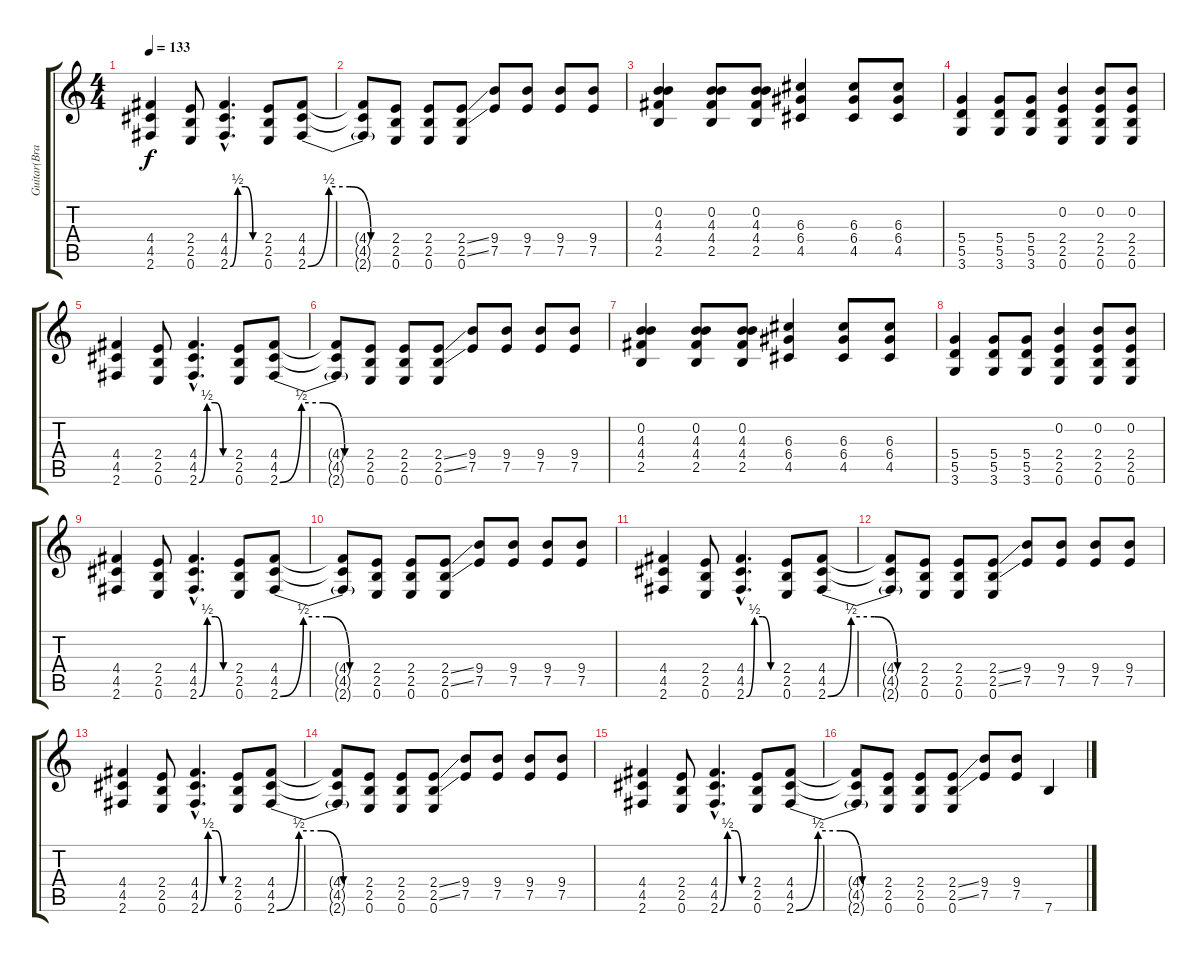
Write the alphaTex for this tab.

\track ("Guitar(Brazil its the best place)" "Guitar(Bra") {instrument overdrivenguitar}
\staff {score tabs}
\tuning (E4 B3 G3 D3 A2 E2) {hide}
\ts (4 4)
\tempo 133
\clef g2
\ks c
(4.4 4.5 2.6).4{dy f} (2.4 2.5 0.6).8 (4.4{hac} 4.5{hac} 2.6{be (custom 0 0 15 2 30 2 45 0 60 0) hac}).4{d} (2.4 2.5 0.6).8 (4.4 4.5 2.6{be (custom 0 0 15 2 30 2 45 0 60 0)}).8 |
(4.4{t} 4.5{t} 2.6{t}).8 (2.4 2.5 0.6).8 (2.4 2.5 0.6).8 (2.4{ss} 2.5{ss} 0.6).8 (9.4 7.5).8 (9.4 7.5).8 (9.4 7.5).8 (9.4 7.5).8 |
(0.2 4.3 4.4 2.5).4 (0.2 4.3 4.4 2.5).8 (0.2 4.3 4.4 2.5).8 (6.3 6.4 4.5).4 (6.3 6.4 4.5).8 (6.3 6.4 4.5).8 |
(5.4 5.5 3.6).4 (5.4 5.5 3.6).8 (5.4 5.5 3.6).8 (0.2 2.4 2.5 0.6).4 (0.2 2.4 2.5 0.6).8 (0.2 2.4 2.5 0.6).8 |
(4.4 4.5 2.6).4 (2.4 2.5 0.6).8 (4.4{hac} 4.5{hac} 2.6{be (custom 0 0 15 2 30 2 45 0 60 0) hac}).4{d} (2.4 2.5 0.6).8 (4.4 4.5 2.6{be (custom 0 0 15 2 30 2 45 0 60 0)}).8 |
(4.4{t} 4.5{t} 2.6{t}).8 (2.4 2.5 0.6).8 (2.4 2.5 0.6).8 (2.4{ss} 2.5{ss} 0.6).8 (9.4 7.5).8 (9.4 7.5).8 (9.4 7.5).8 (9.4 7.5).8 |
(0.2 4.3 4.4 2.5).4 (0.2 4.3 4.4 2.5).8 (0.2 4.3 4.4 2.5).8 (6.3 6.4 4.5).4 (6.3 6.4 4.5).8 (6.3 6.4 4.5).8 |
(5.4 5.5 3.6).4 (5.4 5.5 3.6).8 (5.4 5.5 3.6).8 (0.2 2.4 2.5 0.6).4 (0.2 2.4 2.5 0.6).8 (0.2 2.4 2.5 0.6).8 |
(4.4 4.5 2.6).4 (2.4 2.5 0.6).8 (4.4{hac} 4.5{hac} 2.6{be (custom 0 0 15 2 30 2 45 0 60 0) hac}).4{d} (2.4 2.5 0.6).8 (4.4 4.5 2.6{be (custom 0 0 15 2 30 2 45 0 60 0)}).8 |
(4.4{t} 4.5{t} 2.6{t}).8 (2.4 2.5 0.6).8 (2.4 2.5 0.6).8 (2.4{ss} 2.5{ss} 0.6).8 (9.4 7.5).8 (9.4 7.5).8 (9.4 7.5).8 (9.4 7.5).8 |
(4.4 4.5 2.6).4 (2.4 2.5 0.6).8 (4.4{hac} 4.5{hac} 2.6{be (custom 0 0 15 2 30 2 45 0 60 0) hac}).4{d} (2.4 2.5 0.6).8 (4.4 4.5 2.6{be (custom 0 0 15 2 30 2 45 0 60 0)}).8 |
(4.4{t} 4.5{t} 2.6{t}).8 (2.4 2.5 0.6).8 (2.4 2.5 0.6).8 (2.4{ss} 2.5{ss} 0.6).8 (9.4 7.5).8 (9.4 7.5).8 (9.4 7.5).8 (9.4 7.5).8 |
(4.4 4.5 2.6).4 (2.4 2.5 0.6).8 (4.4{hac} 4.5{hac} 2.6{be (custom 0 0 15 2 30 2 45 0 60 0) hac}).4{d} (2.4 2.5 0.6).8 (4.4 4.5 2.6{be (custom 0 0 15 2 30 2 45 0 60 0)}).8 |
(4.4{t} 4.5{t} 2.6{t}).8 (2.4 2.5 0.6).8 (2.4 2.5 0.6).8 (2.4{ss} 2.5{ss} 0.6).8 (9.4 7.5).8 (9.4 7.5).8 (9.4 7.5).8 (9.4 7.5).8 |
(4.4 4.5 2.6).4 (2.4 2.5 0.6).8 (4.4{hac} 4.5{hac} 2.6{be (custom 0 0 15 2 30 2 45 0 60 0) hac}).4{d} (2.4 2.5 0.6).8 (4.4 4.5 2.6{be (custom 0 0 15 2 30 2 45 0 60 0)}).8 |
(4.4{t} 4.5{t} 2.6{t}).8 (2.4 2.5 0.6).8 (2.4 2.5 0.6).8 (2.4{ss} 2.5{ss} 0.6).8 (9.4 7.5).8 (9.4 7.5).8 7.6{ss}.4
